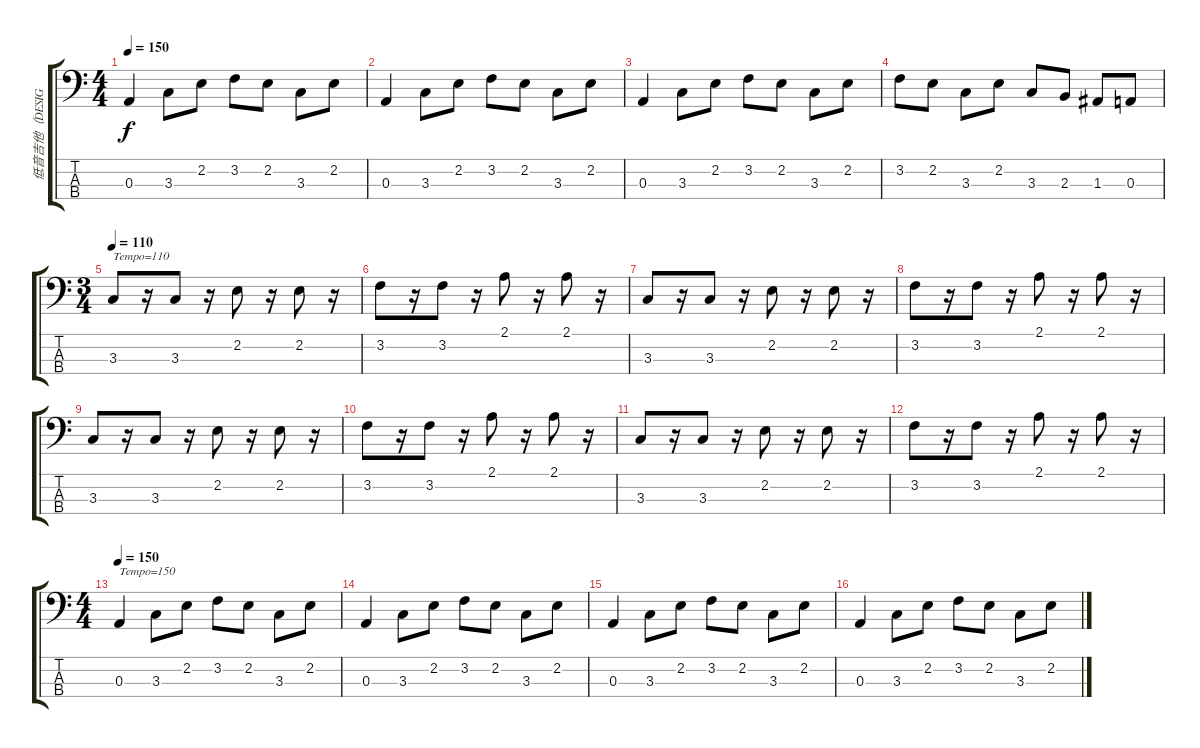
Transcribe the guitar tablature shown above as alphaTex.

\track ("低音吉他（DESIGN CEO）" "低音吉他（DESIG") {instrument electricbassfinger}
\staff {score tabs}
\tuning (G2 D2 A1 E1) {hide}
\ts (4 4)
\tempo 150
\clef f4
\ks c
0.3.4{dy f} 3.3.8 2.2.8 3.2.8 2.2.8 3.3.8 2.2.8 |
0.3.4 3.3.8 2.2.8 3.2.8 2.2.8 3.3.8 2.2.8 |
0.3.4 3.3.8 2.2.8 3.2.8 2.2.8 3.3.8 2.2.8 |
3.2.8 2.2.8 3.3.8 2.2.8 3.3.8 2.3.8 1.3.8 0.3.8 |
\ts (3 4)
\tempo 110
3.3.8{txt "Tempo=110"} r.16 3.3.8 r.16 2.2.8 r.16 2.2.8 r.16 |
3.2.8 r.16 3.2.8 r.16 2.1.8 r.16 2.1.8 r.16 |
3.3.8 r.16 3.3.8 r.16 2.2.8 r.16 2.2.8 r.16 |
3.2.8 r.16 3.2.8 r.16 2.1.8 r.16 2.1.8 r.16 |
3.3.8 r.16 3.3.8 r.16 2.2.8 r.16 2.2.8 r.16 |
3.2.8 r.16 3.2.8 r.16 2.1.8 r.16 2.1.8 r.16 |
3.3.8 r.16 3.3.8 r.16 2.2.8 r.16 2.2.8 r.16 |
3.2.8 r.16 3.2.8 r.16 2.1.8 r.16 2.1.8 r.16 |
\ts (4 4)
\tempo 150
0.3.4{txt "Tempo=150"} 3.3.8 2.2.8 3.2.8 2.2.8 3.3.8 2.2.8 |
0.3.4 3.3.8 2.2.8 3.2.8 2.2.8 3.3.8 2.2.8 |
0.3.4 3.3.8 2.2.8 3.2.8 2.2.8 3.3.8 2.2.8 |
0.3.4 3.3.8 2.2.8 3.2.8 2.2.8 3.3.8 2.2.8
